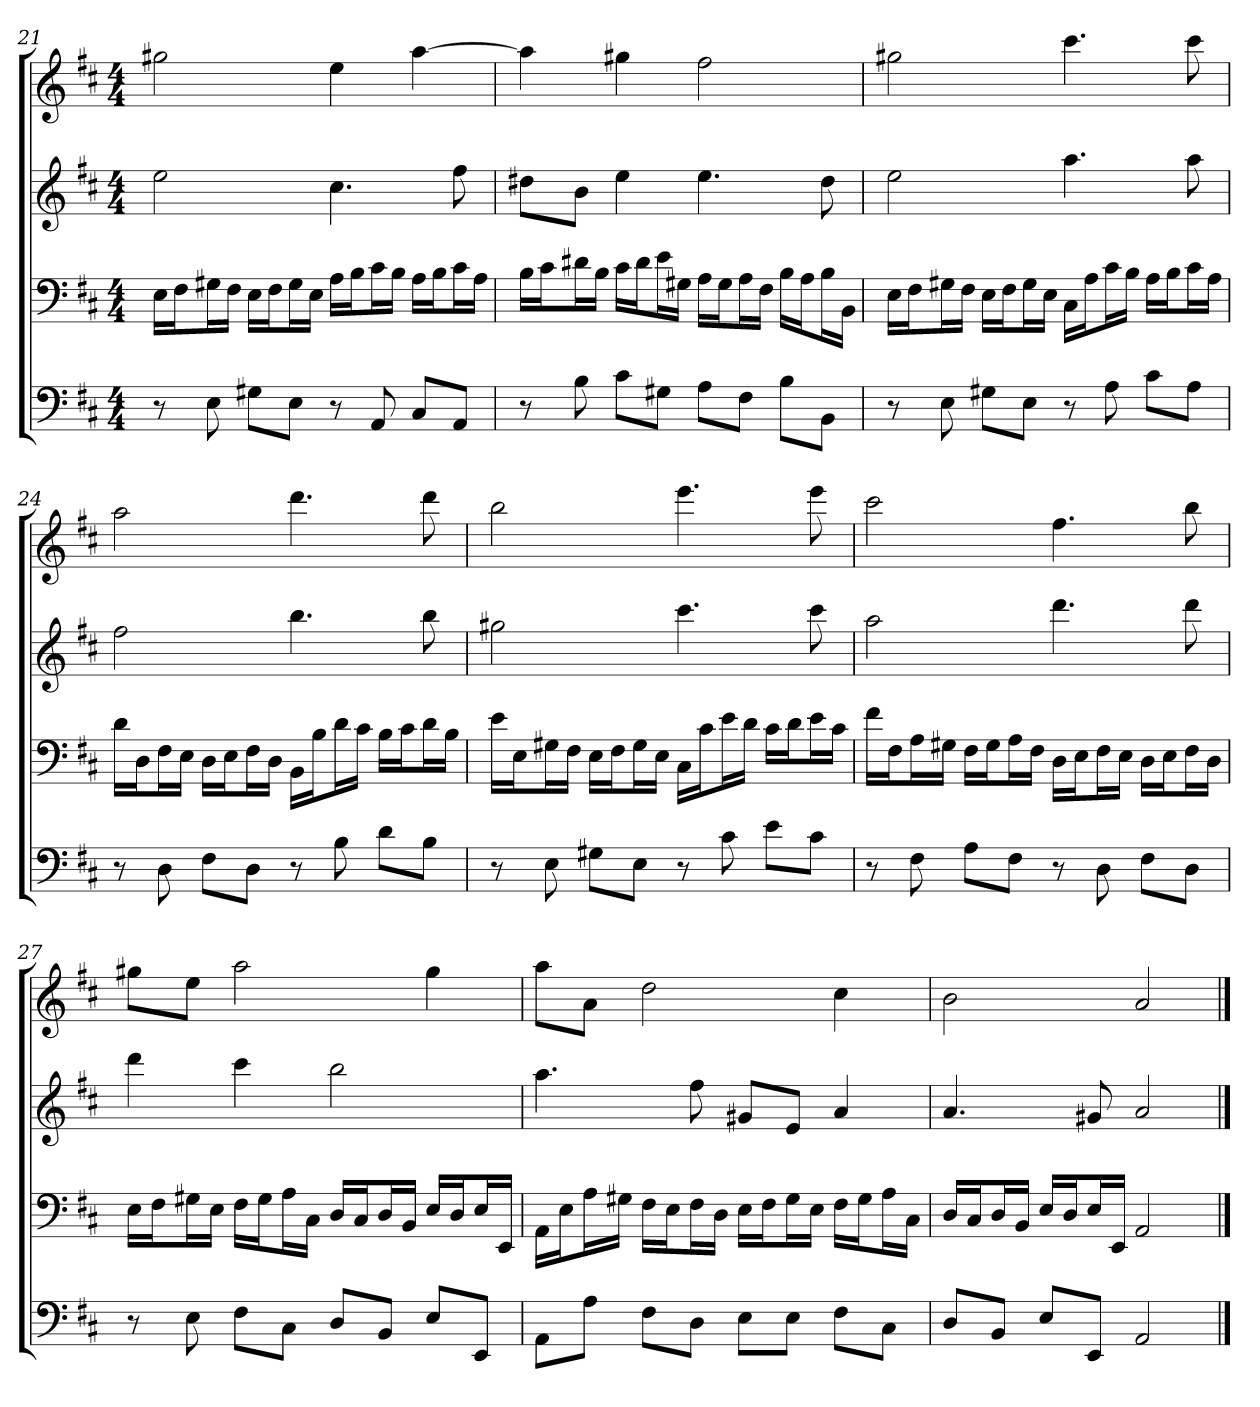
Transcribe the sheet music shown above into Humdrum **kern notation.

**kern	**kern	**kern	**kern
*part4	*part3	*part2	*part1
*staff4	*staff3	*staff2	*staff1
*k[f#c#]	*k[f#c#]	*k[f#c#]	*k[f#c#]
*D:	*D:	*D:	*D:
*M4/4	*M4/4	*M4/4	*M4/4
=21	=21	=21	=21
8r	16ELL	2ee	2gg#X
.	16F#J	.	.
8E	16G#XL	.	.
.	16F#JJ	.	.
8G#XL	16ELL	.	.
.	16F#J	.	.
8EJ	16G#L	.	.
.	16EJJ	.	.
8r	16ALL	4.cc#	4ee
.	16BJ	.	.
8AA	16c#L	.	.
.	16BJJ	.	.
8C#L	16ALL	.	[4aa
.	16BJ	.	.
8AAJ	16c#L	8ff#	.
.	16AJJ	.	.
=22	=22	=22	=22
8r	16BLL	8dd#XL	4aa]
.	16c#J	.	.
8B	16d#XL	8bJ	.
.	16BJJ	.	.
8c#L	16c#LL	4ee	4gg#X
.	16d#J	.	.
8G#XJ	16eL	.	.
.	16G#XJJ	.	.
8AL	16ALL	4.ee	2ff#
.	16G#J	.	.
8F#J	16AL	.	.
.	16F#JJ	.	.
8BL	16BLL	.	.
.	16AJ	.	.
8BBJ	16BL	8dd#	.
.	16BBJJ	.	.
=23	=23	=23	=23
8r	16ELL	2ee	2gg#X
.	16F#J	.	.
8E	16G#XL	.	.
.	16F#JJ	.	.
8G#XL	16ELL	.	.
.	16F#J	.	.
8EJ	16G#L	.	.
.	16EJJ	.	.
8r	16C#LL	4.aa	4.ccc#
.	16AJ	.	.
8A	16c#L	.	.
.	16BJJ	.	.
8c#L	16ALL	.	.
.	16BJ	.	.
8AJ	16c#L	8aa	8ccc#
.	16AJJ	.	.
=24	=24	=24	=24
8r	16dLL	2ff#	2aa
.	16DJ	.	.
8D	16F#L	.	.
.	16EJJ	.	.
8F#L	16DLL	.	.
.	16EJ	.	.
8DJ	16F#L	.	.
.	16DJJ	.	.
8r	16BBLL	4.bb	4.ddd
.	16BJ	.	.
8B	16dL	.	.
.	16c#JJ	.	.
8dL	16BLL	.	.
.	16c#J	.	.
8BJ	16dL	8bb	8ddd
.	16BJJ	.	.
=25	=25	=25	=25
8r	16eLL	2gg#X	2bb
.	16EJ	.	.
8E	16G#XL	.	.
.	16F#JJ	.	.
8G#XL	16ELL	.	.
.	16F#J	.	.
8EJ	16G#L	.	.
.	16EJJ	.	.
8r	16C#LL	4.ccc#	4.eee
.	16c#J	.	.
8c#	16eL	.	.
.	16dJJ	.	.
8eL	16c#LL	.	.
.	16dJ	.	.
8c#J	16eL	8ccc#	8eee
.	16c#JJ	.	.
=26	=26	=26	=26
8r	16f#LL	2aa	2ccc#
.	16F#J	.	.
8F#	16AL	.	.
.	16G#XJJ	.	.
8AL	16F#LL	.	.
.	16G#J	.	.
8F#J	16AL	.	.
.	16F#JJ	.	.
8r	16DLL	4.ddd	4.ff#
.	16EJ	.	.
8D	16F#L	.	.
.	16EJJ	.	.
8F#L	16DLL	.	.
.	16EJ	.	.
8DJ	16F#L	8ddd	8bb
.	16DJJ	.	.
=27	=27	=27	=27
8r	16ELL	4ddd	8gg#XL
.	16F#J	.	.
8E	16G#XL	.	8eeJ
.	16EJJ	.	.
8F#L	16F#LL	4ccc#	2aa
.	16G#J	.	.
8C#J	16AL	.	.
.	16C#JJ	.	.
8DL	16DLL	2bb	.
.	16C#J	.	.
8BBJ	16DL	.	.
.	16BBJJ	.	.
8EL	16ELL	.	4gg#
.	16DJ	.	.
8EEJ	16EL	.	.
.	16EEJJ	.	.
=28	=28	=28	=28
8AAL	16AALL	4.aa	8aaL
.	16EJ	.	.
8AJ	16AL	.	8aJ
.	16G#XJJ	.	.
8F#L	16F#LL	.	2dd
.	16EJ	.	.
8DJ	16F#L	8ff#	.
.	16DJJ	.	.
8EL	16ELL	8g#XL	.
.	16F#J	.	.
8EJ	16G#L	8eJ	.
.	16EJJ	.	.
8F#L	16F#LL	4a	4cc#
.	16G#J	.	.
8C#J	16AL	.	.
.	16C#JJ	.	.
=29	=29	=29	=29
8DL	16DLL	4.a	2b
.	16C#J	.	.
8BBJ	16DL	.	.
.	16BBJJ	.	.
8EL	16ELL	.	.
.	16DJ	.	.
8EEJ	16EL	8g#X	.
.	16EEJJ	.	.
2AA	2AA	2a	2a
==	==	==	==
*-	*-	*-	*-
